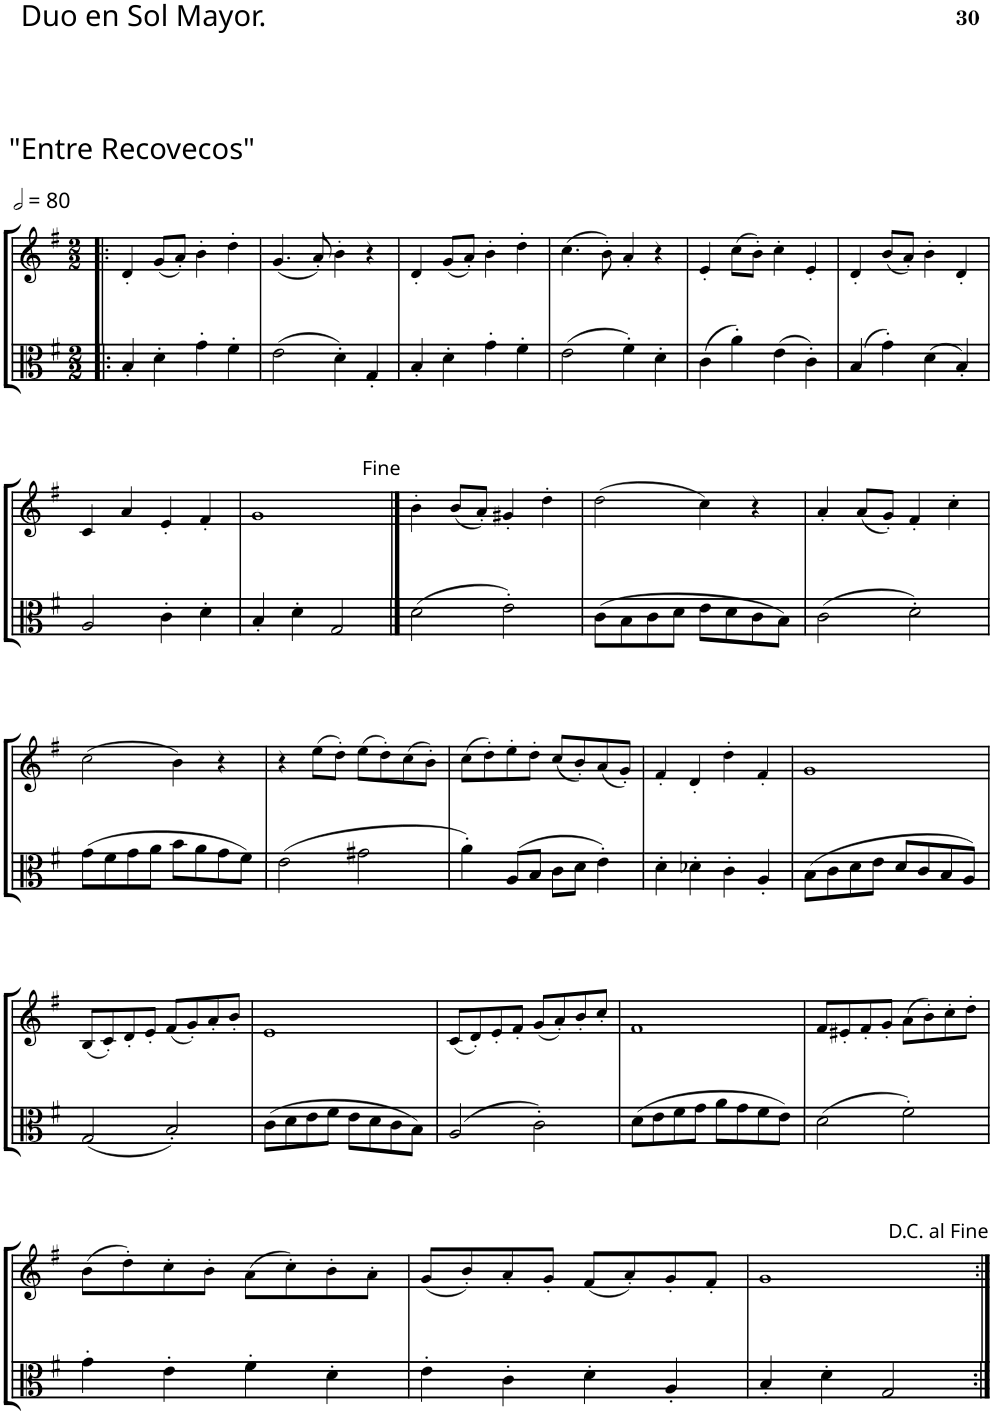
**kern	**kern
*part2	*part1
*staff2	*staff1
*I"Bb Clarinet	*I"Flauta
*I'Cl	*I'Fl
*	*stria5
*clefC3	*clefG2
*Trd1c2	*
*k[f#]	*k[f#]
*M2/2	*M2/2
*MM160	*MM160
=1!|:	=1!|:
4B'/	4d'/
4d'\	(8g/L
.	8a'/J)
4g'\	4b'\
4f#'\	4dd'\
=2	=2
(2e\	(4.g/
.	8a'/)
4d'\)	4b'\
4G'/	4r
=3	=3
4B'/	4d'/
4d'\	(8g/L
.	8a'/J)
4g'\	4b'\
4f#'\	4dd'\
=4	=4
(2e\	(4.cc\
.	8b'\)
4f#'\)	4a'/
4d'\	4r
=5	=5
(4c\	4e'/
4a'\)	(8cc\L
.	8b'\J)
(4e\	4cc'\
4c'\)	4e'/
=6	=6
(4B/	4d'/
4g'\)	(8b/L
.	8a'/J)
(4d\	4b'\
4B'/)	4d'/
!!LO:LB:g=z
=7	=7
2A/	4c/
.	4a/
4c'\	4e'/
4d'\	4f#'/
=8	=8
4B'/	1g
4d'\	.
2G/	.
==9	==9
(2d\	4b'\
.	(8b/L
.	8a'/J)
2e'\)	4g#X'/
.	4dd'\
=10	=10
(8c\L	(2dd\
8B\	.
8c\	.
8d\J	.
8e\L	4cc\)
8d\	.
8c\	4r
8B\J)	.
=11	=11
(2c\	4a'/
.	(8a/L
.	8g'/J)
2d'\)	4f#'/
.	4cc'\
!!LO:LB:g=z
=12	=12
(8g\L	(2cc\
8f#\	.
8g\	.
8a\J	.
8b\L	4b\)
8a\	.
8g\	4r
8f#\J)	.
=13	=13
(2e\	4r
.	(8ee\L
.	8dd'\J)
2g#X\	(8ee\L
.	8dd'\)
.	(8cc\
.	8b'\J)
=14	=14
4a'\)	(8cc\L
.	8dd'\)
(8A/L	8ee'\
8B/J	8dd'\J
8c\L	(8cc/L
8d\J	8b'/)
4e'\)	(8a/
.	8g'/J)
=15	=15
4d'\	4f#'/
4d-X'\	4d'/
4c'\	4dd'\
4A'/	4f#'/
=16	=16
(8B\L	1g
8c\	.
8d\	.
8e\J	.
8d/L	.
8c/	.
8B/	.
8A/J)	.
!!LO:LB:g=z
=17	=17
(2G/	(8B/L
.	8c'/)
.	8d'/
.	8e'/J
2B'/)	(8f#/L
.	8g'/)
.	8a'/
.	8b'/J
=18	=18
(8c\L	1e
8d\	.
8e\	.
8f#\J	.
8e\L	.
8d\	.
8c\	.
8B\J)	.
=19	=19
(2A/	(8c/L
.	8d'/)
.	8e'/
.	8f#'/J
2c'\)	(8g/L
.	8a'/)
.	8b'/
.	8cc'/J
=20	=20
(8d\L	1f#
8e\	.
8f#\	.
8g\J	.
8a\L	.
8g\	.
8f#\	.
8e\J)	.
=21	=21
(2d\	8f#/L
.	8e#X'/
.	8f#'/
.	8g'/J
2f#'\)	(8a\L
.	8b'\)
.	8cc'\
.	8dd'\J
!!LO:LB:g=z
=22	=22
4g'\	(8b\L
.	8dd'\)
4e'\	8cc'\
.	8b'\J
4f#'\	(8a\L
.	8cc'\)
4d'\	8b'\
.	8a'\J
=23	=23
4e'\	(8g/L
.	8b'/)
4c'\	8a'/
.	8g'/J
4d'\	(8f#/L
.	8a'/)
4A'/	8g'/
.	8f#'/J
=24	=24
4B'/	1g
4d'\	.
2G/	.
=:|!	=:|!
*-	*-
